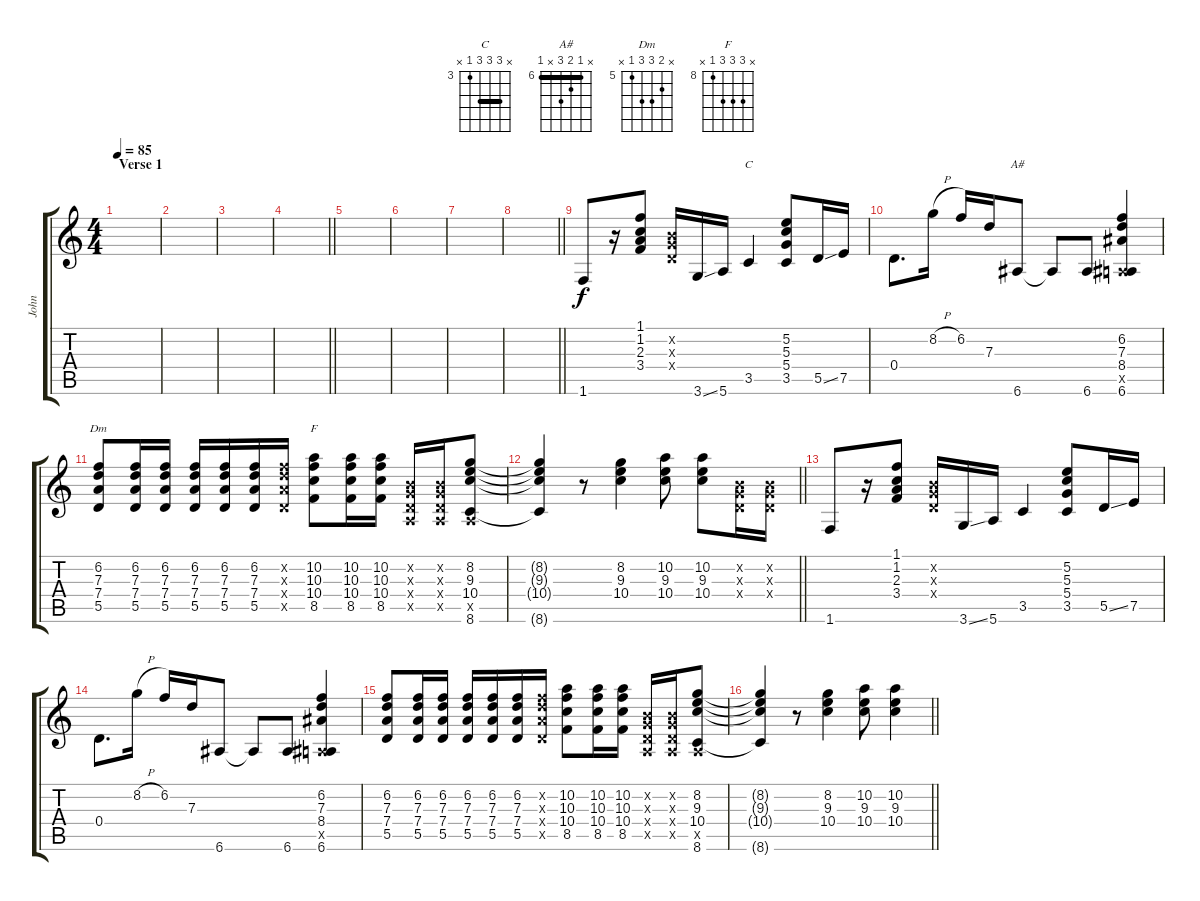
\track ("John" "John") {instrument electricguitarclean}
\staff {score tabs}
\tuning (E4 B3 G3 D3 A2 E2) {hide}
\chord ("C" x 5 5 5 3 x) {firstfret 3 barre 5}
\chord ("A#" x 6 7 8 x 6) {firstfret 6 barre 6}
\chord ("Dm" x 6 7 7 5 x) {firstfret 5}
\chord ("F" x 10 10 10 8 x) {firstfret 8}
\ts (4 4)
\section ("" "Verse 1")
\tempo 85
\clef g2
\ks c
|
|
|
\barLineRight lightlight
|
|
|
|
\barLineRight lightlight
|
1.6.8 r.16 (1.1 1.2 2.3 3.4).8 (0.2{x} 0.3{x} 0.4{x}).16 3.6{ss}.16 5.6.16 3.5.4{ch "C"} (5.2 5.3 5.4 3.5).8 5.5{ss}.16 7.5.16 |
0.4.8{d} 8.2{h}.16 6.2.16 7.3.16 6.6.8{ch "A#"} 6.6{t}.8 6.6.8 (6.2 7.3 8.4 0.5{x} 6.6).4 |
(6.2 7.3 7.4 5.5).8{ch "Dm"} (6.2 7.3 7.4 5.5).16 (6.2 7.3 7.4 5.5).16 (6.2 7.3 7.4 5.5).16 (6.2 7.3 7.4 5.5).16 (6.2 7.3 7.4 5.5).16 (6.2{x} 7.3{x} 7.4{x} 5.5{x}).16 (10.2 10.3 10.4 8.5).8{ch "F"} (10.2 10.3 10.4 8.5).16 (10.2 10.3 10.4 8.5).16 (0.2{x} 0.3{x} 0.4{x} 0.5{x}).16 (0.2{x} 0.3{x} 0.4{x} 0.5{x}).16 (8.2 9.3 10.4 0.5{x} 8.6).8 |
\barLineRight lightlight
(8.2{t} 9.3{t} 10.4{t} 8.6{t}).4 r.8 (8.2 9.3 10.4).4 (10.2 9.3 10.4).8 (10.2 9.3 10.4).8 (0.2{x} 0.3{x} 0.4{x}).16 (0.2{x} 0.3{x} 0.4{x}).16 |
1.6.8 r.16 (1.1 1.2 2.3 3.4).8 (0.2{x} 0.3{x} 0.4{x}).16 3.6{ss}.16 5.6.16 3.5.4 (5.2 5.3 5.4 3.5).8 5.5{ss}.16 7.5.16 |
0.4.8{d} 8.2{h}.16 6.2.16 7.3.16 6.6.8 6.6{t}.8 6.6.8 (6.2 7.3 8.4 0.5{x} 6.6).4 |
(6.2 7.3 7.4 5.5).8 (6.2 7.3 7.4 5.5).16 (6.2 7.3 7.4 5.5).16 (6.2 7.3 7.4 5.5).16 (6.2 7.3 7.4 5.5).16 (6.2 7.3 7.4 5.5).16 (6.2{x} 7.3{x} 7.4{x} 5.5{x}).16 (10.2 10.3 10.4 8.5).8 (10.2 10.3 10.4 8.5).16 (10.2 10.3 10.4 8.5).16 (0.2{x} 0.3{x} 0.4{x} 0.5{x}).16 (0.2{x} 0.3{x} 0.4{x} 0.5{x}).16 (8.2 9.3 10.4 0.5{x} 8.6).8 |
\barLineRight lightlight
(8.2{t} 9.3{t} 10.4{t} 8.6{t}).4 r.8 (8.2 9.3 10.4).4 (10.2 9.3 10.4).8 (10.2 9.3 10.4).4
